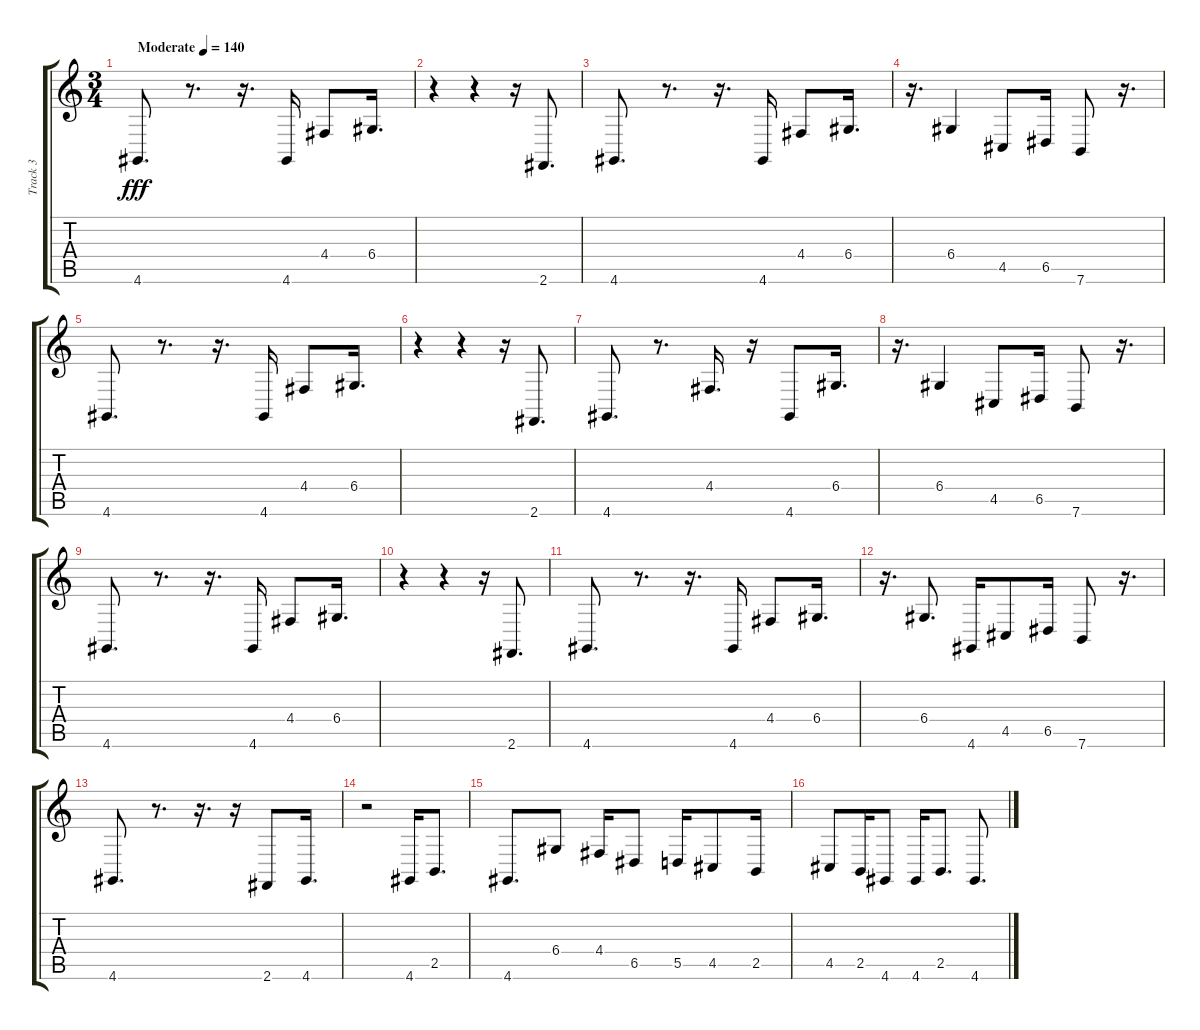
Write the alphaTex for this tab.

\track ("Track 3" "Track 3") {instrument acousticgrandpiano}
\staff {score tabs}
\tuning (E4 B3 G3 D3 A2 E2) {hide}
\ts (3 4)
\tempo (140 "Moderate")
\clef g2
\ks c
4.6.8{d dy fff instrument acousticgrandpiano} r.8{d} r.16{d} 4.6.16 4.4.8 6.4.16{d} |
r.4 r.4 r.16 2.6.8{d} |
4.6.8{d} r.8{d} r.16{d} 4.6.16 4.4.8 6.4.16{d} |
r.16{d} 6.4.4 4.5.8 6.5.16 7.6.8 r.16{d} |
4.6.8{d} r.8{d} r.16{d} 4.6.16 4.4.8 6.4.16{d} |
r.4 r.4 r.16 2.6.8{d} |
4.6.8{d} r.8{d} 4.4.16{d} r.16 4.6.8 6.4.16{d} |
r.16{d} 6.4.4 4.5.8 6.5.16 7.6.8 r.16{d} |
4.6.8{d} r.8{d} r.16{d} 4.6.16 4.4.8 6.4.16{d} |
r.4 r.4 r.16 2.6.8{d} |
4.6.8{d} r.8{d} r.16{d} 4.6.16 4.4.8 6.4.16{d} |
r.16{d} 6.4.8{d} 4.6.16 4.5.8 6.5.16 7.6.8 r.16{d} |
4.6.8{d} r.8{d} r.16{d} r.16 2.6.8 4.6.16{d} |
r.2 4.6.16 2.5.8{d} |
4.6.8{d} 6.4.8 4.4.16 6.5.8 5.5.16 4.5.8 2.5.16 |
4.5.8 2.5.16 4.6.8 4.6.16 2.5.8{d} 4.6.8{d}
